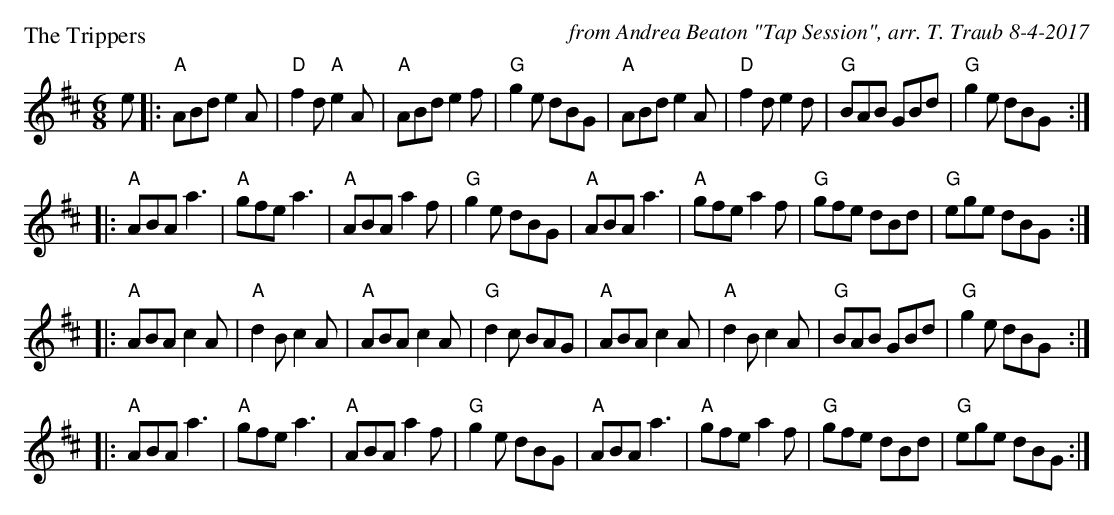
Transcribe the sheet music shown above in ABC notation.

X:1
P: The Trippers
C: from Andrea Beaton "Tap Session", arr. T. Traub 8-4-2017
M: 6/8
L: 1/8
K: Amix
e |: "A"ABd e2A | "D"f2d "A"e2A | "A"ABd e2f | "G"g2e dBG |"A"ABd e2A|"D"f2d e2d |"G"BAB GBd|"G"g2 e dBG :|
|: "A"ABA a3|"A"gfe a3|"A"ABA a2 f|"G"g2 e dBG|"A"ABA a3|"A"gfe a2f|"G"gfe dBd|"G"ege dBG :|
|: "A"ABA c2 A|"A"d2 B c2 A|"A"ABA c2 A |"G"d2 c BAG|"A"ABA c2 A|"A"d2 B c2 A|"G"BAB GBd|"G"g2 e dBG :|
|: "A"ABA a3|"A"gfe a3|"A"ABA a2 f|"G"g2 e dBG|"A"ABA a3|"A"gfe a2f|"G"gfe dBd|"G"ege dBG :|
